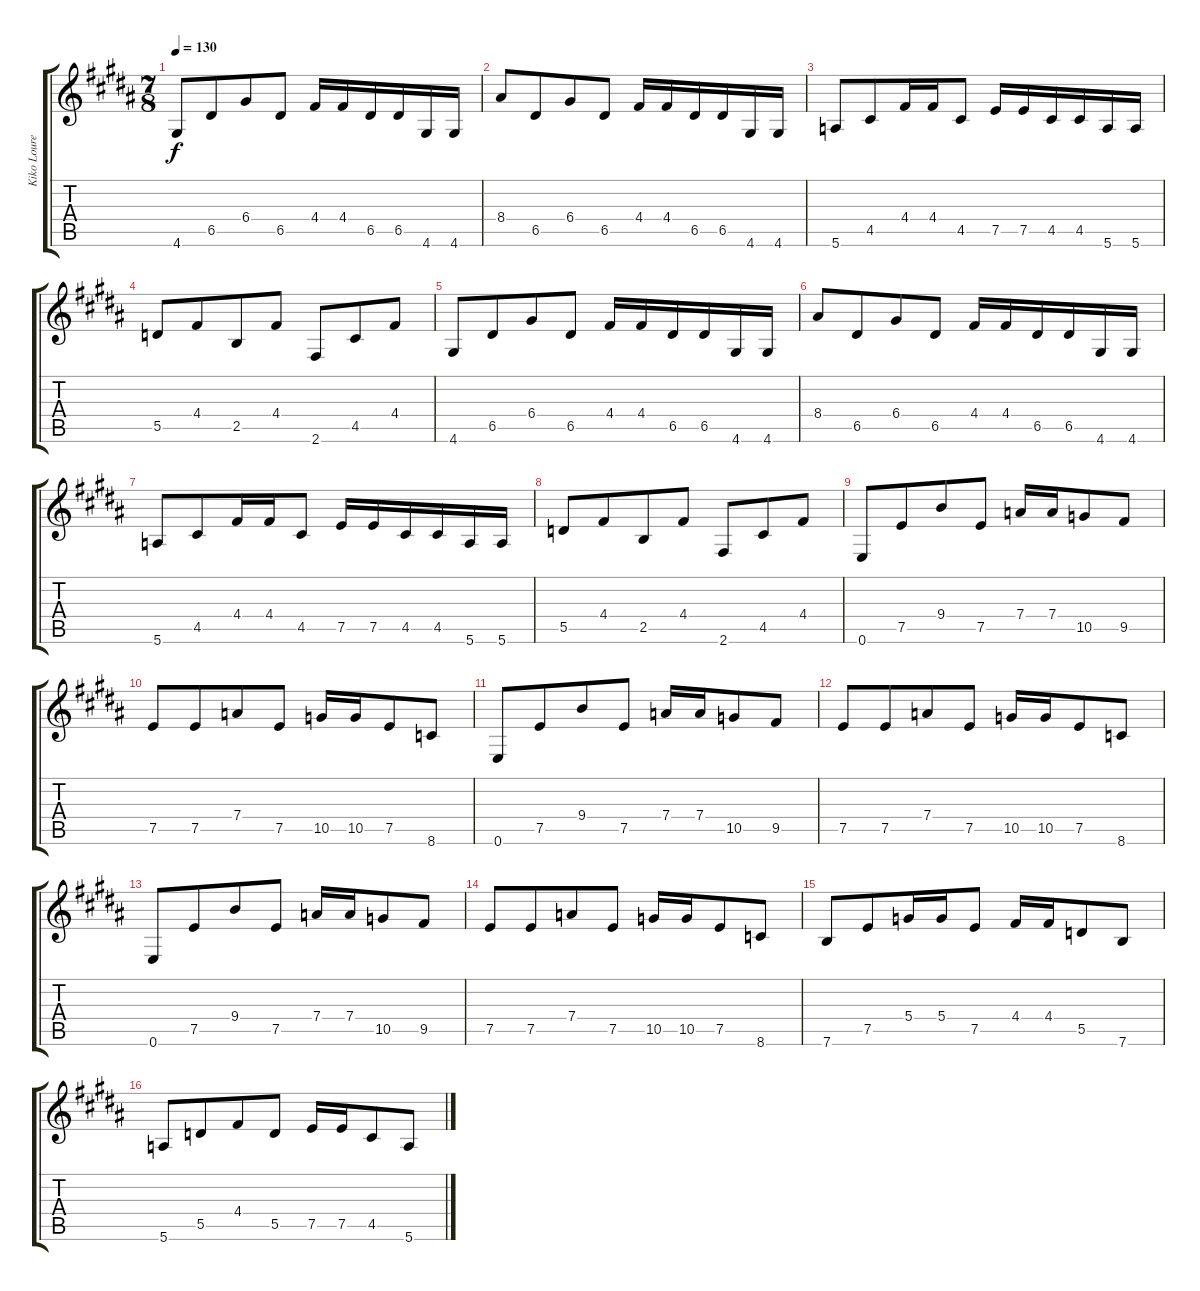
\track ("Kiko Loureiro/Rafael Bittencourt" "Kiko Loure") {instrument overdrivenguitar}
\staff {score tabs}
\tuning (E4 B3 G3 D3 A2 E2) {hide}
\ts (7 8)
\tempo 130
\clef g2
\ks b
4.6.8{dy f} 6.5.8 6.4.8 6.5.8 4.4.16 4.4.16 6.5.16 6.5.16 4.6.16 4.6.16 |
8.4.8 6.5.8 6.4.8 6.5.8 4.4.16 4.4.16 6.5.16 6.5.16 4.6.16 4.6.16 |
5.6.8 4.5.8 4.4.16 4.4.16 4.5.8 7.5.16 7.5.16 4.5.16 4.5.16 5.6.16 5.6.16 |
5.5.8 4.4.8 2.5.8 4.4.8 2.6.8 4.5.8 4.4.8 |
4.6.8 6.5.8 6.4.8 6.5.8 4.4.16 4.4.16 6.5.16 6.5.16 4.6.16 4.6.16 |
8.4.8 6.5.8 6.4.8 6.5.8 4.4.16 4.4.16 6.5.16 6.5.16 4.6.16 4.6.16 |
5.6.8 4.5.8 4.4.16 4.4.16 4.5.8 7.5.16 7.5.16 4.5.16 4.5.16 5.6.16 5.6.16 |
5.5.8 4.4.8 2.5.8 4.4.8 2.6.8 4.5.8 4.4.8 |
0.6.8 7.5.8 9.4.8 7.5.8 7.4.16 7.4.16 10.5.8 9.5.8 |
7.5.8 7.5.8 7.4.8 7.5.8 10.5.16 10.5.16 7.5.8 8.6.8 |
0.6.8 7.5.8 9.4.8 7.5.8 7.4.16 7.4.16 10.5.8 9.5.8 |
7.5.8 7.5.8 7.4.8 7.5.8 10.5.16 10.5.16 7.5.8 8.6.8 |
0.6.8 7.5.8 9.4.8 7.5.8 7.4.16 7.4.16 10.5.8 9.5.8 |
7.5.8 7.5.8 7.4.8 7.5.8 10.5.16 10.5.16 7.5.8 8.6.8 |
7.6.8 7.5.8 5.4.16 5.4.16 7.5.8 4.4.16 4.4.16 5.5.8 7.6.8 |
5.6.8 5.5.8 4.4.8 5.5.8 7.5.16 7.5.16 4.5.8 5.6.8
